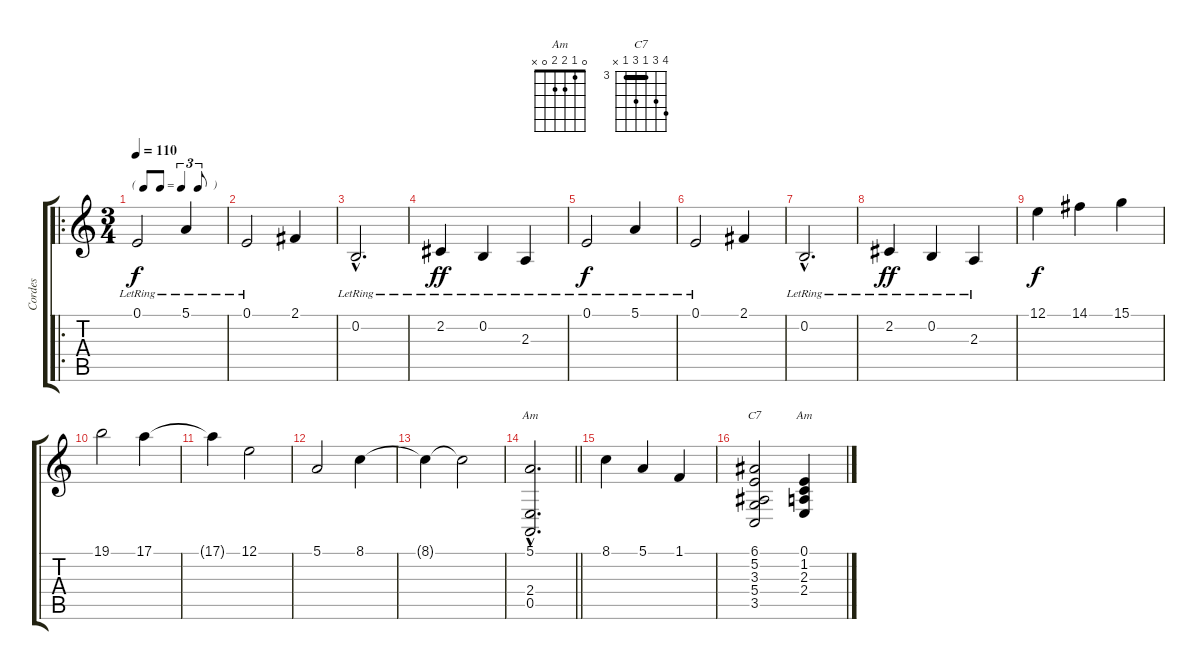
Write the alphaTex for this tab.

\track ("Cordes" "Cordes") {instrument synthstrings1}
\staff {score tabs}
\tuning (E4 B3 G3 D3 A2 E2) {hide}
\chord ("Am" 5 5 5 2 0 x) {barre 5}
\chord ("C7" 6 5 3 5 3 x) {firstfret 3 barre 3}
\chord ("Am" 0 1 2 2 0 x)
\ro
\ts (3 4)
\tf triplet8th
\tempo 110
\clef g2
\ks c
0.1{lr}.2{dy f} 5.1{lr}.4 |
0.1{lr}.2 2.1.4 |
0.2{hac lr}.2{d} |
2.2{lr}.4{dy ff} 0.2{lr}.4 2.3{lr}.4 |
0.1{lr}.2{dy f} 5.1{lr}.4 |
0.1{lr}.2 2.1.4 |
0.2{hac lr}.2{d} |
2.2{lr}.4{dy ff} 0.2{lr}.4 2.3{lr}.4 |
12.1.4{dy f} 14.1.4 15.1.4 |
19.1.2 17.1.4 |
17.1{t}.4 12.1.2 |
5.1.2 8.1.4 |
8.1{t}.4 8.1{t}.2 |
\barLineRight lightlight
(5.1{hac} 2.4{hac} 0.5{hac}).2{d ch "Am"} |
8.1.4 5.1.4 1.1.4 |
(6.1 5.2 3.3 5.4 3.5).2{ch "C7"} (0.1 1.2 2.3 2.4).4{ch "Am"}
